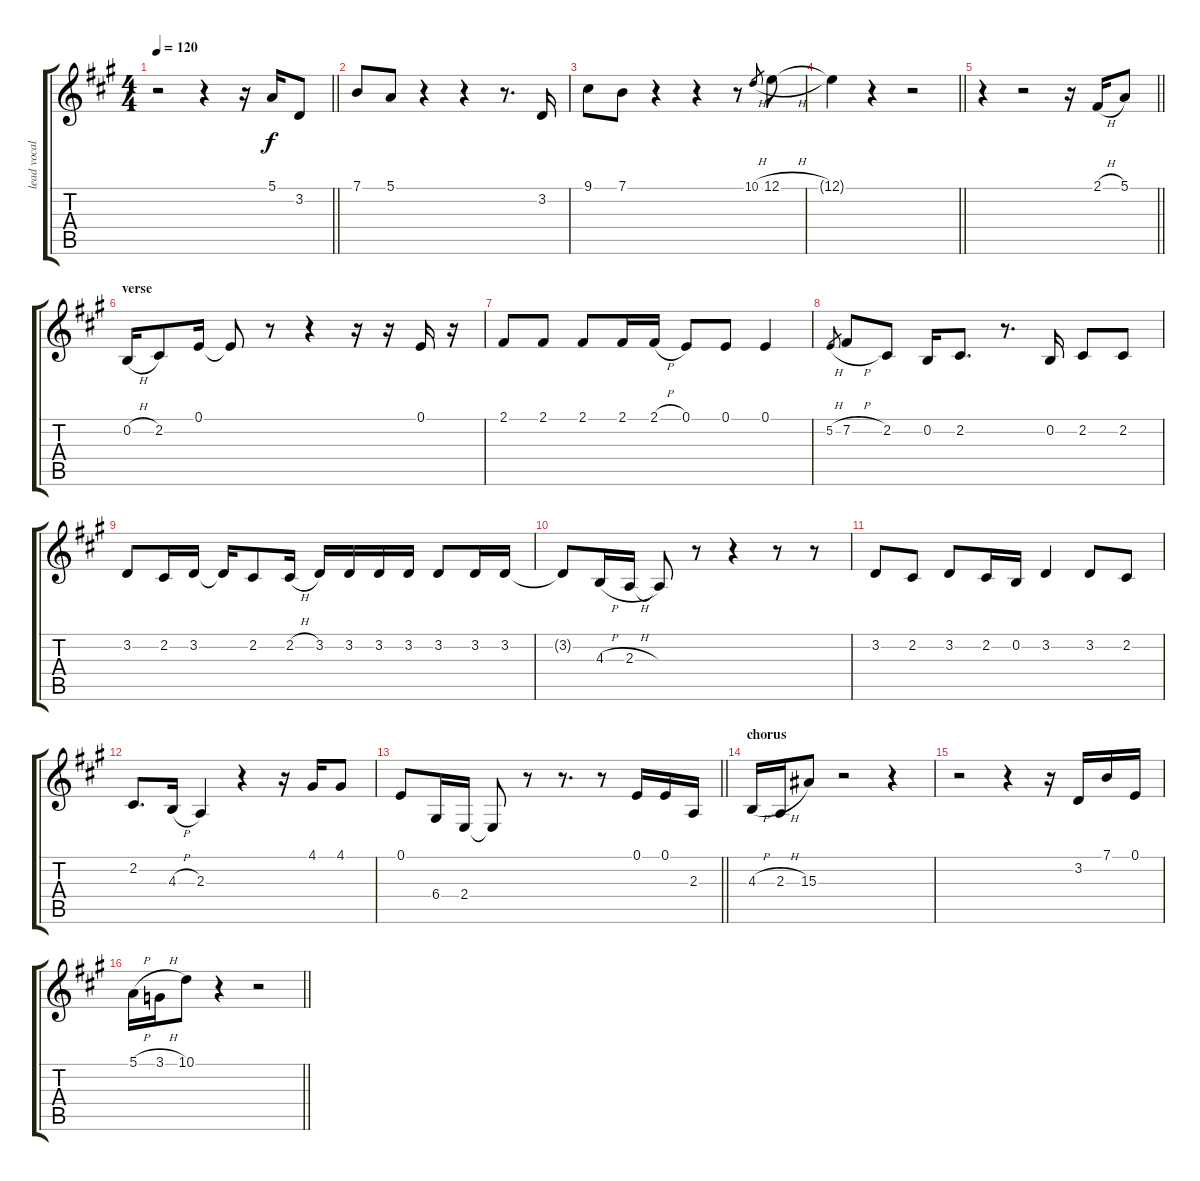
\track ("lead vocals" "lead vocal") {instrument lead2sawtooth}
\staff {score tabs}
\tuning (E4 B3 G3 D3 A2 E2) {hide}
\ts (4 4)
\tempo 120
\clef g2
\barLineRight lightlight
\ks a
r.2{dy f} r.4 r.16 5.1.16 3.2.8 |
7.1.8 5.1.8 r.4 r.4 r.8{d} 3.2.16 |
9.1.8 7.1.8 r.4 r.4 r.8 10.1{h}.8{gr} 12.1{h}.8 |
\barLineRight lightlight
12.1{t}.4 r.4 r.2 |
\barLineRight lightlight
r.4 r.2 r.16 2.1{h}.16 5.1.8 |
\section ("" "verse")
0.2{h}.16 2.2.8 0.1.16 0.1{t}.8 r.8 r.4 r.16 r.16 0.1.16 r.16 |
2.1.8 2.1.8 2.1.8 2.1.16 2.1{h}.16 0.1.8 0.1.8 0.1.4 |
5.2{h}.8{gr} 7.2{h}.8 2.2.8 0.2.16 2.2.8{d} r.8{d} 0.2.16 2.2.8 2.2.8 |
3.2.8 2.2.16 3.2.16 3.2{t}.16 2.2.8 2.2{h}.16 3.2.16 3.2.16 3.2.16 3.2.16 3.2.8 3.2.16 3.2.16 |
3.2{t}.8 4.3{h}.16 2.3{h}.16 2.3{t}.8 r.8 r.4 r.8 r.8 |
3.2.8 2.2.8 3.2.8 2.2.16 0.2.16 3.2.4 3.2.8 2.2.8 |
2.2.8{d} 4.3{h}.16 2.3.4 r.4 r.16 4.1.16 4.1.8 |
\barLineRight lightlight
0.1.8 6.4.16 2.4.16 2.4{t}.8 r.8 r.8{d} r.8 0.1.16 0.1.16 2.3.16 |
\section ("" "chorus")
4.3{h}.16 2.3{h}.16 15.3.8 r.2 r.4 |
r.2 r.4 r.16 3.2.16 7.1.16 0.1.16 |
\barLineRight lightlight
5.1{h}.16 3.1{h}.16 10.1.8 r.4 r.2
